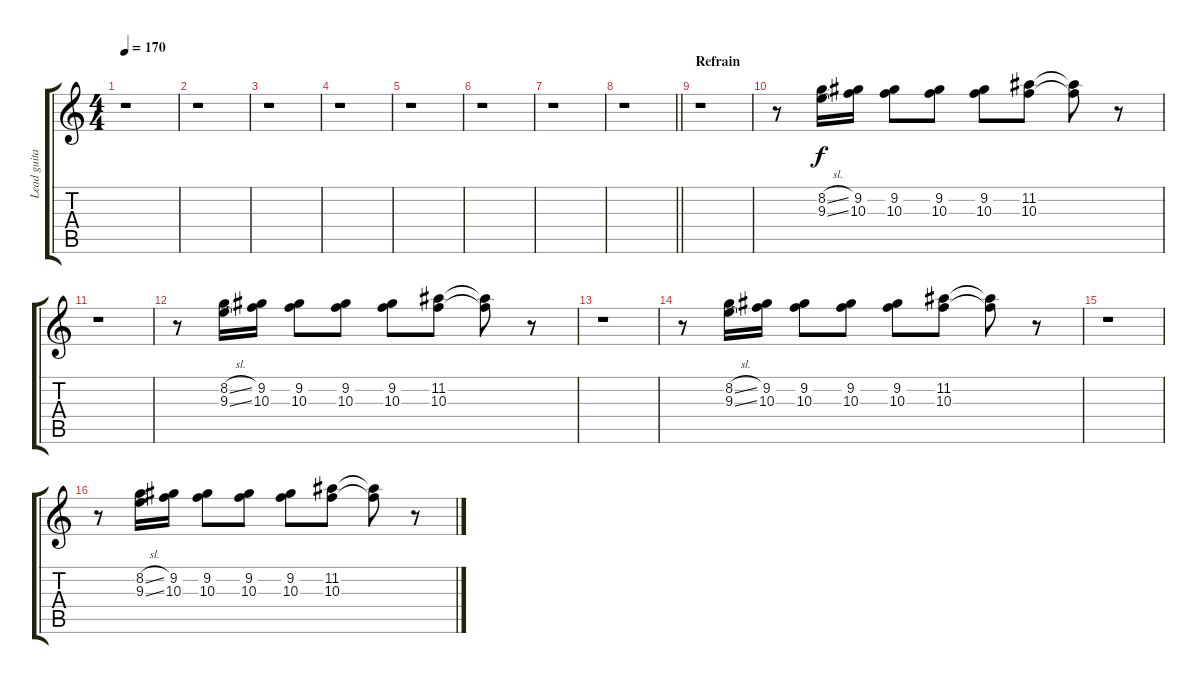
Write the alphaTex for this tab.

\track ("Lead guitar" "Lead guita") {instrument distortionguitar}
\staff {score tabs}
\tuning (E4 B3 G3 D3 A2 E2) {hide}
\ts (4 4)
\tempo 170
\clef g2
\ks c
r.1{dy f} |
r.1 |
r.1 |
r.1 |
r.1 |
r.1 |
r.1 |
\barLineRight lightlight
r.1 |
\section ("" "Refrain")
r.1 |
r.8 (8.2{sl} 9.3{sl}).16 (9.2 10.3).16 (9.2 10.3).8 (9.2 10.3).8 (9.2 10.3).8 (11.2 10.3).8 (11.2{t} 10.3{t}).8 r.8 |
r.1 |
r.8 (8.2{sl} 9.3{sl}).16 (9.2 10.3).16 (9.2 10.3).8 (9.2 10.3).8 (9.2 10.3).8 (11.2 10.3).8 (11.2{t} 10.3{t}).8 r.8 |
r.1 |
r.8 (8.2{sl} 9.3{sl}).16 (9.2 10.3).16 (9.2 10.3).8 (9.2 10.3).8 (9.2 10.3).8 (11.2 10.3).8 (11.2{t} 10.3{t}).8 r.8 |
r.1 |
r.8 (8.2{sl} 9.3{sl}).16 (9.2 10.3).16 (9.2 10.3).8 (9.2 10.3).8 (9.2 10.3).8 (11.2 10.3).8 (11.2{t} 10.3{t}).8 r.8
